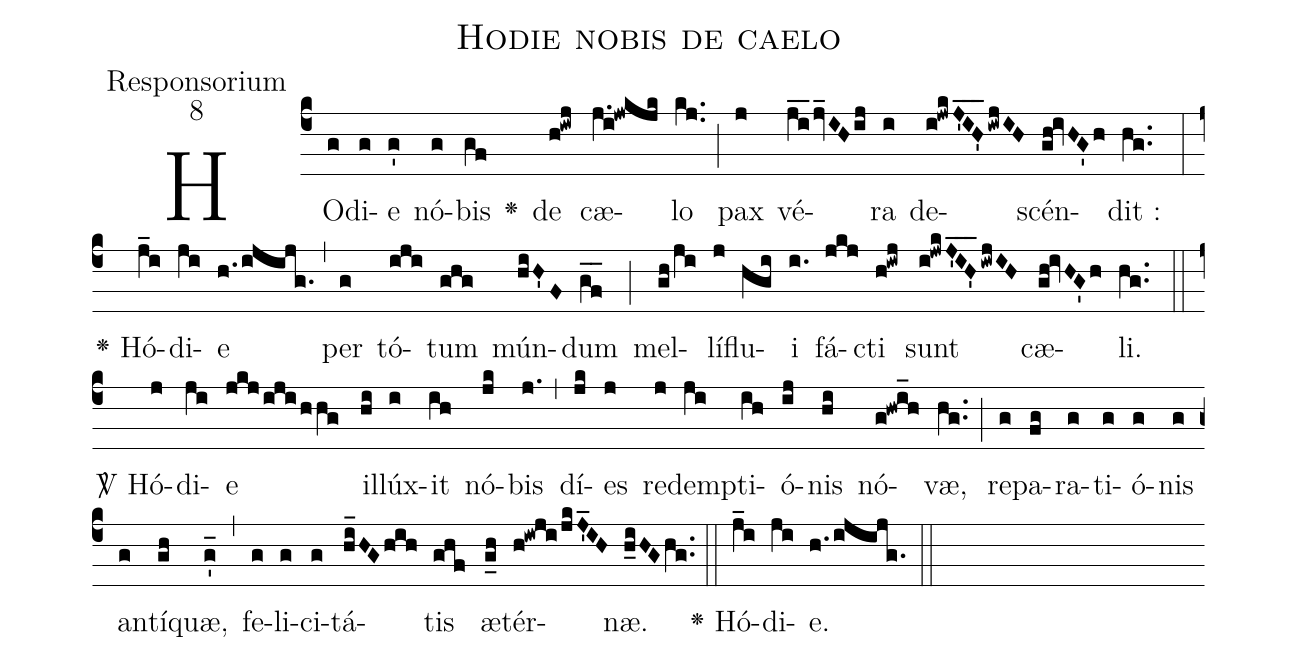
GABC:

name:Hodie nobis de caelo;
office-part:Responsorium;
mode:8;
%%
(c4) HO(g)di(g)e(g') nó(g)bis(gf) <v>\greheightstar</v>() de(h!iwj) cæ(j.i!jwkjk)lo(kj..) (;)
pax(j) vé(j_i_2/jv_IH/ij)ra(i) de(i!jwk/J'IH'___iwjIH)scén(gh!ivHG'h)dit :(hg..) (:)
<v>\greheightstar</v>~Hó(j_i)di(ji)e(h./ijijg.) (,) per(g) tó(iji)tum(ghg) mún(hiH'F)dum(gf__) (;)
mel(gh/ji)lí(j)flu(hgi)i(i.) fá(jkj)cti(h!iwj) sunt(i!jwk/J'IH'___iwjIH) cæ(gh!ivHG'h)li.(hg..) (::)
<sp>V/</sp>~Hó(j)di(ji)e(jkj/iji/hhg) il(hi)lúx(i)it(ih) nó(jk)bis(j.) (,)
dí(jk)es(j) re(j)dem(ji)pti(ih)ó(ij)nis(hi) nó(g!hwi_h)væ,(hg..) (;)
re(g)pa(fg)ra(g)ti(g)ó(g)nis(g) an(g)tí(gh)quæ,(g'_) (,)
fe(g)li(g)ci(g)tá(hi_HG/hih)tis(ghf) æ(g_h)tér(h!iwji/jk/J'_IH)næ.(h_iHG/hg..) (::)
<v>\greheightstar</v>~Hó(j_i)di(ji)e.(h./ijijg.) (::)

%i!jwk/J'IH'___iwjIH
%i!jwkJ'IH'___/iwjIH
